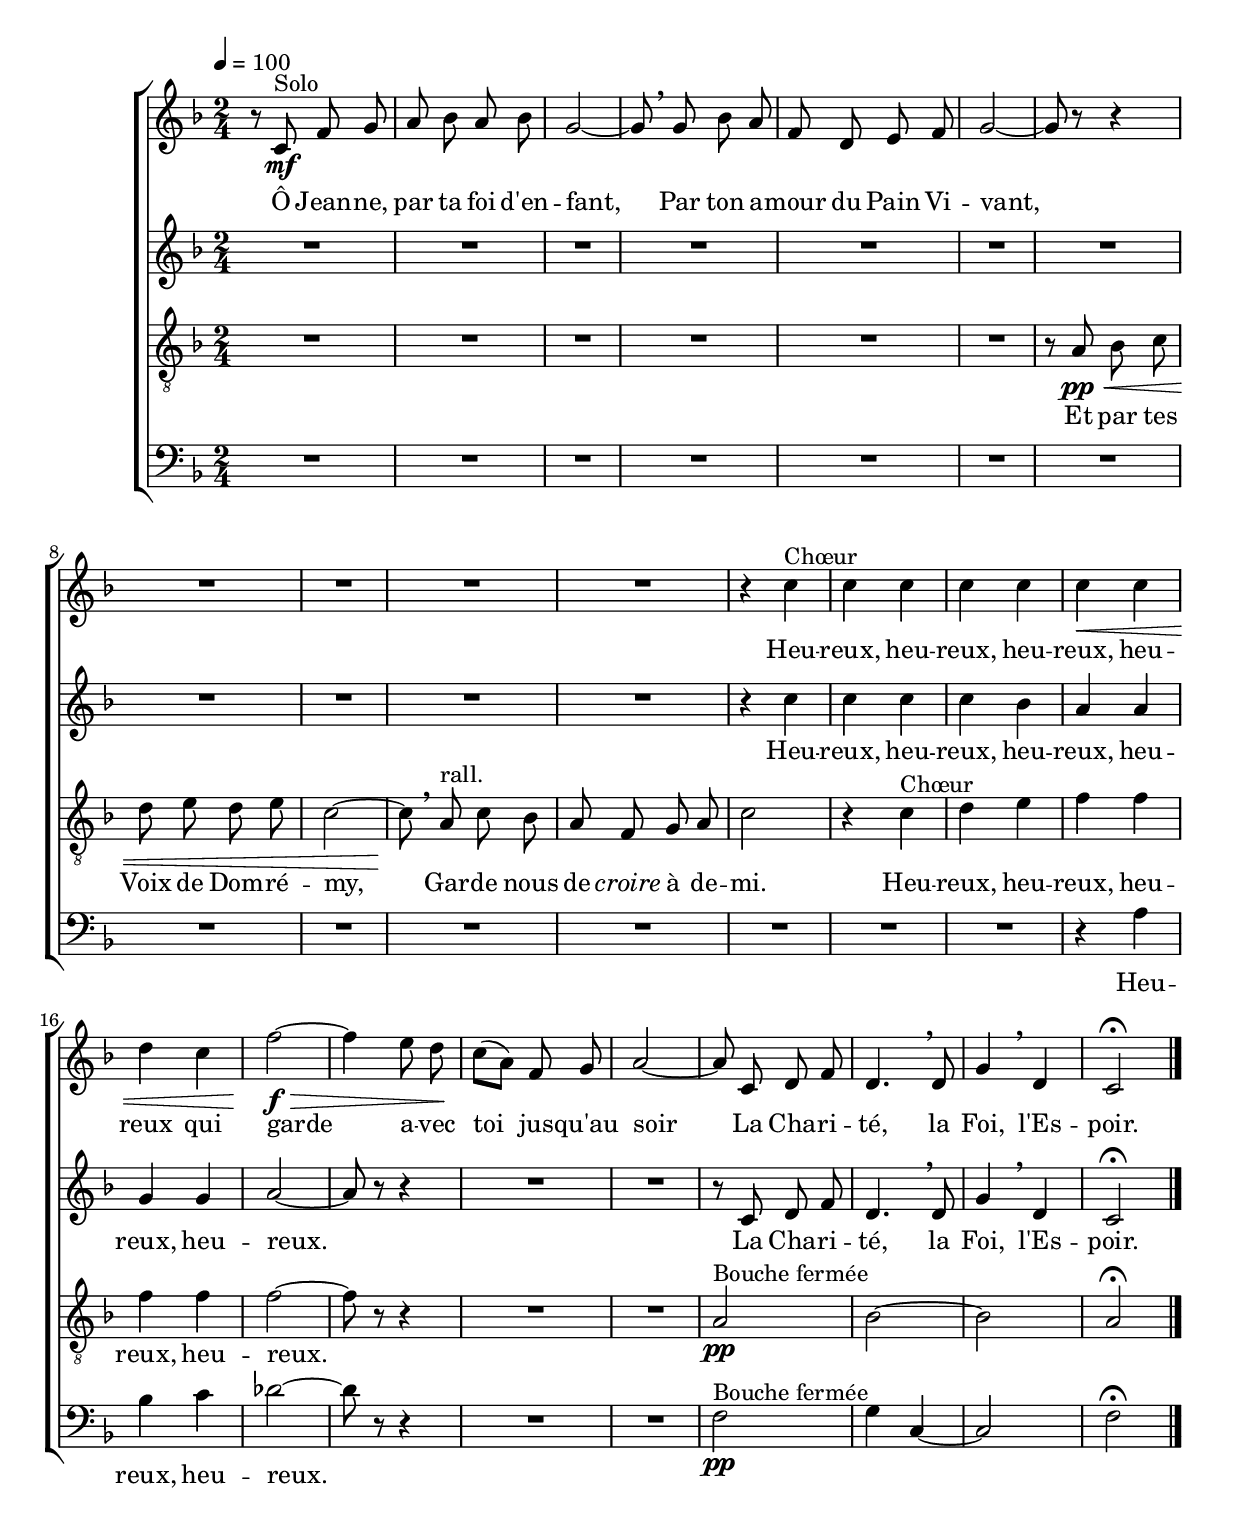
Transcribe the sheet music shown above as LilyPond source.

\version "2.16"
\include "italiano.ly"

\header {
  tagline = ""
  composer = ""
}

MetriqueArmure = {
  \tempo 4=100
  \time 2/4
  \key fa \major
}

italique = { \override Score . LyricText #'font-shape = #'italic }

roman = { \override Score . LyricText #'font-shape = #'roman }

MusiqueSoprane = \relative do' {
  r8 do8\mf^"Solo" fa sol
  la8 sib la sib
  sol2~
  sol8 \breathe sol sib la
  fa8 re mi fa
  sol2~
  sol8 r8 r4
  R2*4
  r4 do4^"Chœur"
  do4 do
  do4 do
  do4\< do
  re4 do
  fa2~\f\>
  fa4 mi8 re\!
  do8[( la]) fa sol
  la2~
  la8 do, re fa
  re4. \breathe re8
  sol4 \breathe re
  do2\fermata \bar "|."
}

MusiqueAlto = \relative do'' {
  R2*11
  r4 do4
  do4 do
  do4 sib
  la4 la
  sol4 sol
  la2~
  la8 r8 r4
  R2*2
  r8 do, re fa
  re4. \breathe re8
  sol4 \breathe re
  do2\fermata
}

MusiqueTenor = \relative do' {
  R2*6
  r8 la\pp\< sib do
  re8 mi re mi
  do2~
  do8\! \breathe la8^"rall." do sib
  la8 fa sol la
  do2
  r4 do^"Chœur"
  re4 mi
  fa4 fa
  fa4 fa
  fa2~
  fa8 r8 r4
  R2*2
  la,2\pp^"Bouche fermée"
  sib2~
  sib2
  la2\fermata
}

MusiqueBasse = \relative do' {
  R2*14
  r4 la4
  sib4 do
  reb2~
  reb8 r8 r4
  R2*2
  fa,2\pp^"Bouche fermée"
  sol4 do,~
  do2
  fa2\fermata
}

ParolesSoprane = \lyricmode {
  Ô Jean -- ne, par ta foi d'en -- fant,
  Par ton a -- mour du Pain Vi -- vant,
  Heu -- reux, heu -- reux, heu -- reux, heu -- reux
  qui garde a -- vec toi jus -- qu'au soir
  La Cha -- ri -- té, la Foi, l'Es -- poir.
}

ParolesAlto = \lyricmode {
  Heu -- reux, heu -- reux, heu -- reux, heu -- reux, heu -- reux.
  La Cha -- ri -- té, la Foi, l'Es -- poir.
}

ParolesTenor = \lyricmode {
  Et par tes Voix de Dom -- ré -- my,
  Gar -- de nous de \italique croire \roman à de -- mi.
  Heu -- reux, heu -- reux, heu -- reux, heu -- reux.
}

ParolesBasse = \lyricmode {
  Heu -- reux, heu -- reux.
}

\score{
  \new ChoirStaff
  <<
    \new Staff <<
      \set Staff.midiInstrument = "flute"
      \set Staff.autoBeaming = ##f
      \new Voice = "soprane" {
        \override Score.PaperColumn #'keep-inside-line = ##t
        \MetriqueArmure
        \MusiqueSoprane
      }
    >>
    \new Lyrics \lyricsto soprane {
      \ParolesSoprane
    }
    \new Staff <<
      \set Staff.midiInstrument = "flute"
      \set Staff.autoBeaming = ##f
      \new Voice = "alto" {
        \override Score.PaperColumn #'keep-inside-line = ##t
        \MetriqueArmure
        \MusiqueAlto
      }
    >>
    \new Lyrics \lyricsto alto {
      \ParolesAlto
    }
    \new Staff <<
      \set Staff.midiInstrument = "flute"
      \set Staff.autoBeaming = ##f
      \clef "treble_8"
      \new Voice = "tenor" {
        \override Score.PaperColumn #'keep-inside-line = ##t
        \MetriqueArmure
        \MusiqueTenor
      }
    >>
    \new Lyrics \lyricsto tenor {
      \ParolesTenor
    }
    \new Staff <<
      \set Staff.midiInstrument = "flute"
      \set Staff.autoBeaming = ##f
      \clef bass
      \new Voice = "basse" {
        \override Score.PaperColumn #'keep-inside-line = ##t
        \MetriqueArmure
        \MusiqueBasse
      }
    >>
    \new Lyrics \lyricsto basse {
      \ParolesBasse
    }
  >>
  \layout{}
  \midi{}
}
